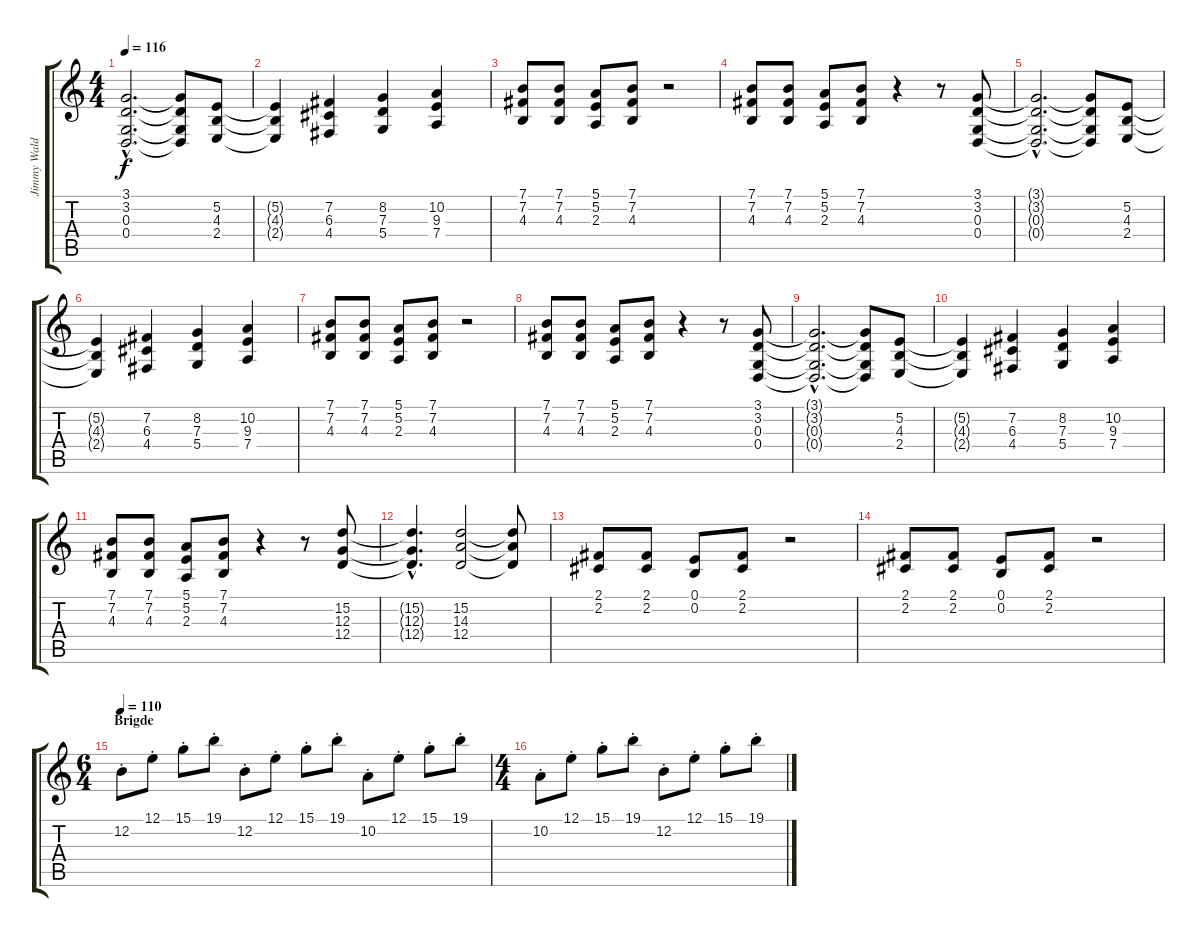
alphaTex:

\track ("Jimmy Waldo" "Jimmy Wald") {instrument stringensemble1}
\staff {score tabs}
\tuning (E4 B3 G3 D3 A2 E2) {hide}
\ts (4 4)
\tempo 116
\clef g2
\ks c
(3.1{hac t} 3.2{hac t} 0.3{hac t} 0.4{hac t}).2{d dy f} (3.1{t} 3.2{t} 0.3{t} 0.4{t}).8 (5.2 4.3 2.4).8 |
(5.2{t} 4.3{t} 2.4{t}).4 (7.2 6.3 4.4).4 (8.2 7.3 5.4).4 (10.2 9.3 7.4).4 |
(7.1 7.2 4.3).8 (7.1 7.2 4.3).8 (5.1 5.2 2.3).8 (7.1 7.2 4.3).8 r.2 |
(7.1 7.2 4.3).8 (7.1 7.2 4.3).8 (5.1 5.2 2.3).8 (7.1 7.2 4.3).8 r.4 r.8 (3.1 3.2 0.3 0.4).8 |
(3.1{hac t} 3.2{hac t} 0.3{hac t} 0.4{hac t}).2{d} (3.1{t} 3.2{t} 0.3{t} 0.4{t}).8 (5.2 4.3 2.4).8 |
(5.2{t} 4.3{t} 2.4{t}).4 (7.2 6.3 4.4).4 (8.2 7.3 5.4).4 (10.2 9.3 7.4).4 |
(7.1 7.2 4.3).8 (7.1 7.2 4.3).8 (5.1 5.2 2.3).8 (7.1 7.2 4.3).8 r.2 |
(7.1 7.2 4.3).8 (7.1 7.2 4.3).8 (5.1 5.2 2.3).8 (7.1 7.2 4.3).8 r.4 r.8 (3.1 3.2 0.3 0.4).8 |
(3.1{hac t} 3.2{hac t} 0.3{hac t} 0.4{hac t}).2{d} (3.1{t} 3.2{t} 0.3{t} 0.4{t}).8 (5.2 4.3 2.4).8 |
(5.2{t} 4.3{t} 2.4{t}).4 (7.2 6.3 4.4).4 (8.2 7.3 5.4).4 (10.2 9.3 7.4).4 |
(7.1 7.2 4.3).8 (7.1 7.2 4.3).8 (5.1 5.2 2.3).8 (7.1 7.2 4.3).8 r.4 r.8 (15.2 12.3 12.4).8 |
(15.2{hac t} 12.3{hac t} 12.4{hac t}).4{d} (15.2 14.3 12.4).2 (15.2{t} 14.3{t} 12.4{t}).8 |
(2.1 2.2).8 (2.1 2.2).8 (0.1 0.2).8 (2.1 2.2).8 r.2 |
(2.1 2.2).8 (2.1 2.2).8 (0.1 0.2).8 (2.1 2.2).8 r.2 |
\ts (6 4)
\section ("" "Brigde")
\tempo 110
12.2{st}.8{instrument stringensemble1} 12.1{st}.8 15.1{st}.8 19.1{st}.8 12.2{st}.8 12.1{st}.8 15.1{st}.8 19.1{st}.8 10.2{st}.8 12.1{st}.8 15.1{st}.8 19.1{st}.8 |
\ts (4 4)
10.2{st}.8 12.1{st}.8 15.1{st}.8 19.1{st}.8 12.2{st}.8 12.1{st}.8 15.1{st}.8 19.1{st}.8
